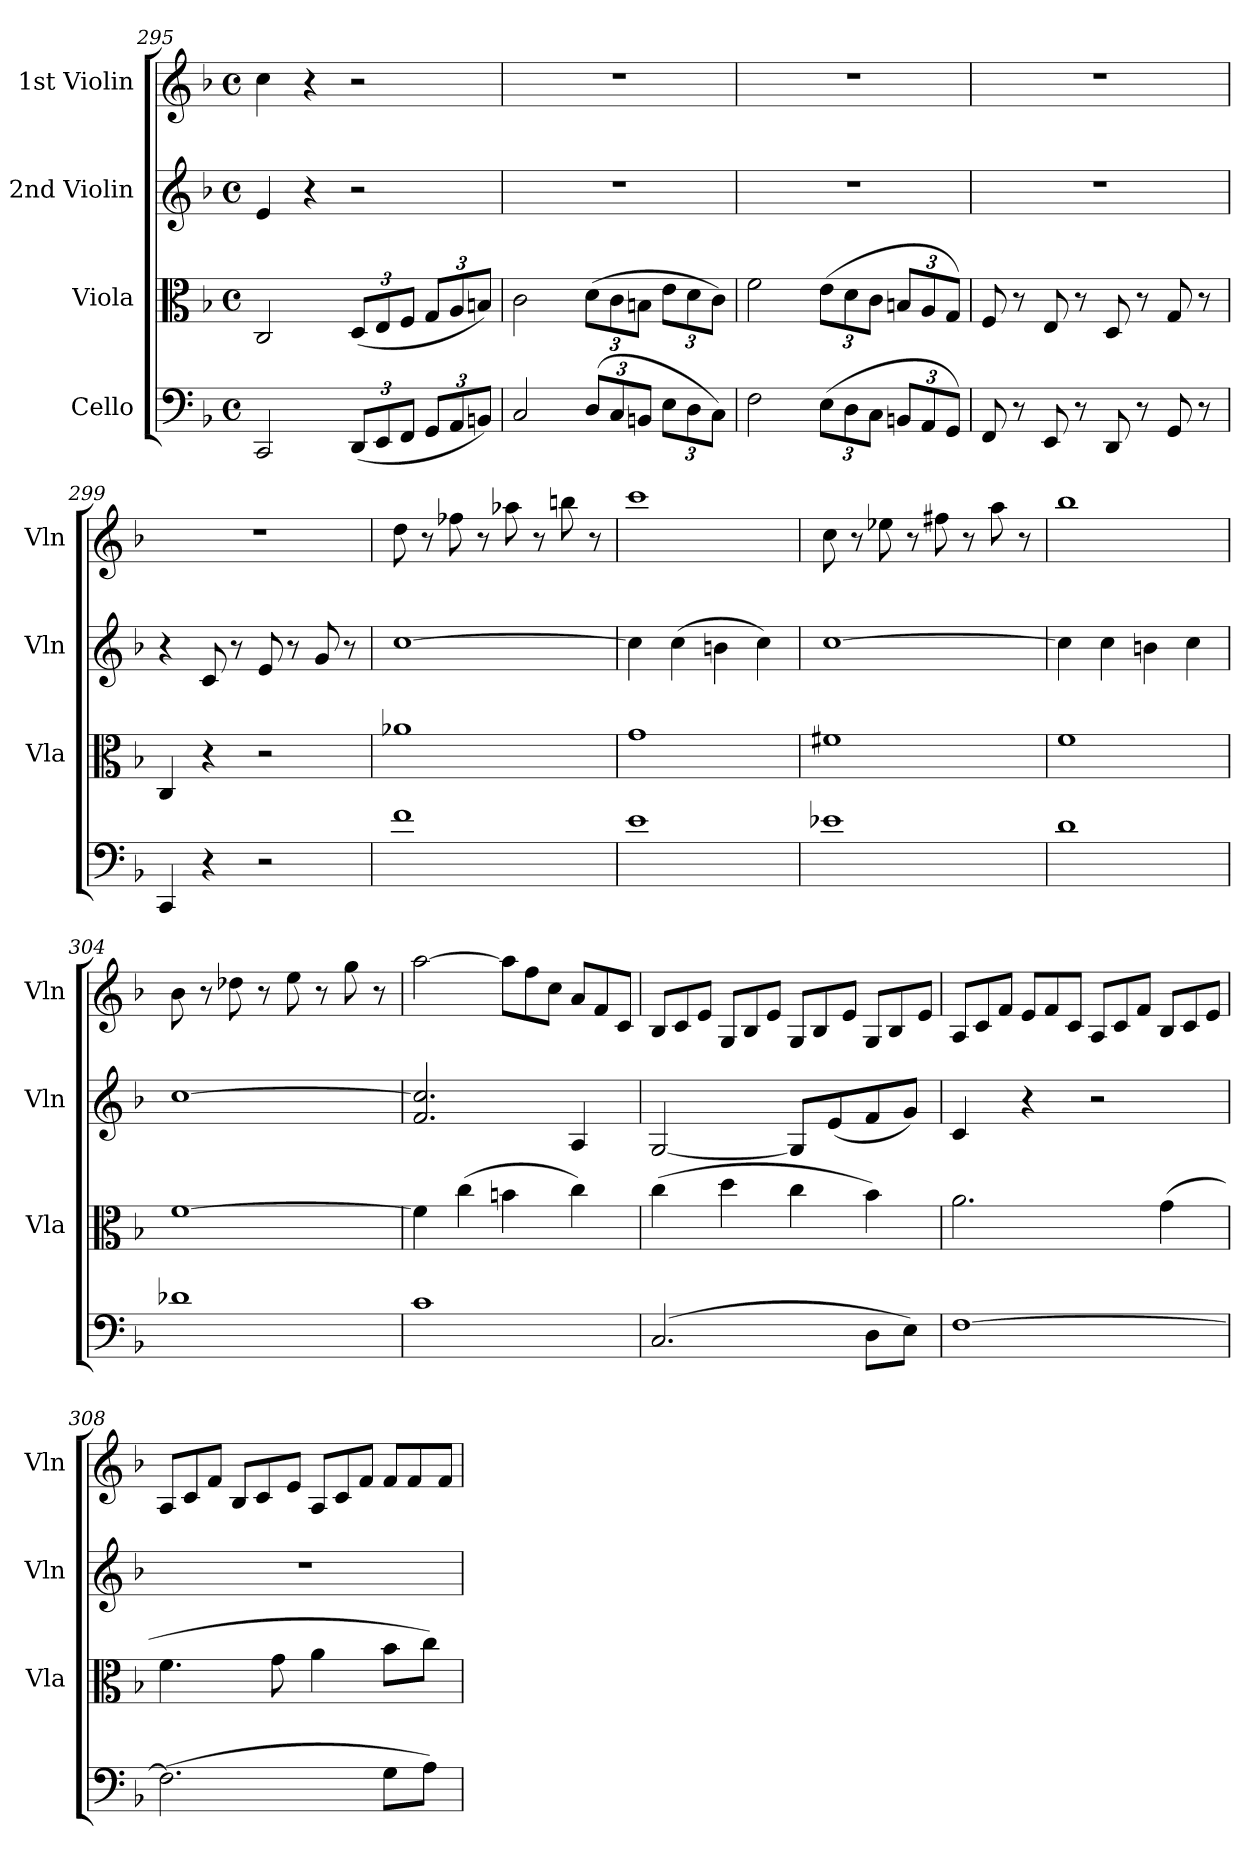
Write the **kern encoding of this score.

**kern	**kern	**kern	**kern
*part4	*part3	*part2	*part1
*staff4	*staff3	*staff2	*staff1
*I"Cello	*I"Viola	*I"2nd Violin	*I"1st Violin
*	*I'Vla	*I'Vln	*I'Vln
!!LO:LB:g=z
*clefF4	*clefC3	*clefG2	*clefG2
*k[b-]	*k[b-]	*k[b-]	*k[b-]
*F:	*F:	*F:	*F:
*M4/4	*M4/4	*M4/4	*M4/4
*met(c)	*met(c)	*met(c)	*met(c)
=295	=295	=295	=295
2CC/	2C/	4e/	4cc\
.	.	4r	4r
*Xbrackettup	*Xbrackettup	*	*
(12DD/L	(12D/L	2r	2r
12EE/	12E/	.	.
12FF/J	12F/J	.	.
12GG/L	12G/L	.	.
12AA/	12A/	.	.
12BBn/J)	12Bn/J)	.	.
=296	=296	=296	=296
2C/	2c\	1r	1r
(12D/L	(12d\L	.	.
12C/	12c\	.	.
12BBn/J	12Bn\J	.	.
12E\L	12e\L	.	.
12D\	12d\	.	.
12C\J)	12c\J)	.	.
=297	=297	=297	=297
2F\	2f\	1r	1r
(12E\L	(12e\L	.	.
12D\	12d\	.	.
12C\J	12c\J	.	.
12BBn/L	12Bn/L	.	.
12AA/	12A/	.	.
12GG/J)	12G/J)	.	.
=298	=298	=298	=298
8FF/	8F/	1r	1r
8r	8r	.	.
8EE/	8E/	.	.
8r	8r	.	.
8DD/	8D/	.	.
8r	8r	.	.
8GG/	8G/	.	.
8r	8r	.	.
=299	=299	=299	=299
4CC/	4C/	4r	1r
4r	4r	8c/	.
.	.	8r	.
2r	2r	8e/	.
.	.	8r	.
.	.	8g/	.
.	.	8r	.
=300	=300	=300	=300
1f	1a-X	[1cc	8dd\
.	.	.	8r
.	.	.	8ff-\
.	.	.	8r
.	.	.	8aa-X\
.	.	.	8r
.	.	.	8bbn\
.	.	.	8r
=301	=301	=301	=301
1e	1g	4cc\]	1ccc
.	.	(4cc\	.
.	.	4bn\	.
.	.	4cc\)	.
=302	=302	=302	=302
1e-X	1f#X	[1cc	8cc\
.	.	.	8r
.	.	.	8ee-X\
.	.	.	8r
.	.	.	8ff#X\
.	.	.	8r
.	.	.	8aa\
.	.	.	8r
!!LO:LB:g=z
=303	=303	=303	=303
1d	1f	4cc\]	1bb-
.	.	4cc\	.
.	.	4bn\	.
.	.	4cc\	.
=304	=304	=304	=304
1d-X	[1f	[1cc	8b-\
.	.	.	8r
.	.	.	8dd-X\
.	.	.	8r
.	.	.	8ee\
.	.	.	8r
.	.	.	8gg\
.	.	.	8r
=305	=305	=305	=305
1c	4f\]	2.f/ 2.cc]/	[2aa\
.	(4cc\	.	.
*	*	*	*Xtuplet
.	4bn\	.	12aa\L]
.	.	.	12ff\
.	.	.	12cc\J
.	4cc\)	4A/	12a/L
.	.	.	12f/
.	.	.	12c/J
=306	=306	=306	=306
(2.C/	(4cc\	[2G/	12B-/L
.	.	.	12c/
.	.	.	12e/J
.	4dd\	.	12G/L
.	.	.	12B-/
.	.	.	12e/J
.	4cc\	8G/L]	12G/L
.	.	.	12B-/
.	.	(8e/	.
.	.	.	12e/J
8D\L	4b-\)	8f/	12G/L
.	.	.	12B-/
8E\J)	.	8g/J)	.
.	.	.	12e/J
=307	=307	=307	=307
[1F	2.a\	4c/	12A/L
.	.	.	12c/
.	.	.	12f/J
.	.	4r	12e/L
.	.	.	12f/
.	.	.	12c/J
.	.	2r	12A/L
.	.	.	12c/
.	.	.	12f/J
.	(4g\	.	12B-/L
.	.	.	12c/
.	.	.	12e/J
=308	=308	=308	=308
(2.F\]	4.f\	1r	12A/L
.	.	.	12c/
.	.	.	12f/J
.	.	.	12B-/L
.	.	.	12c/
.	8g\	.	.
.	.	.	12e/J
.	4a\	.	12A/L
.	.	.	12c/
.	.	.	12f/J
8G\L	8b-\L	.	12f/L
.	.	.	12f/
8A\J)	8cc\J)	.	.
.	.	.	12f/J
=	=	=	=
*-	*-	*-	*-
